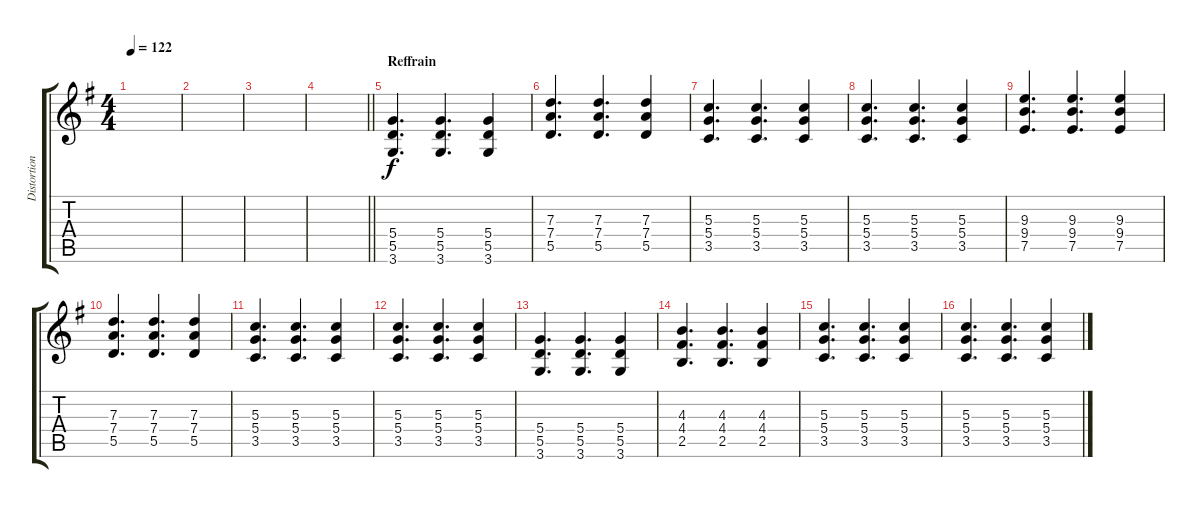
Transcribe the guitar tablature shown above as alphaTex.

\track ("Distortion guitar" "Distortion") {instrument distortionguitar}
\staff {score tabs}
\tuning (E4 B3 G3 D3 A2 E2) {hide}
\ts (4 4)
\tempo 122
\clef g2
\ks g
|
|
|
\barLineRight lightlight
|
\section ("" "Reffrain")
(5.4 5.5 3.6).4{d} (5.4 5.5 3.6).4{d} (5.4 5.5 3.6).4 |
(7.3 7.4 5.5).4{d} (7.3 7.4 5.5).4{d} (7.3 7.4 5.5).4 |
(5.3 5.4 3.5).4{d} (5.3 5.4 3.5).4{d} (5.3 5.4 3.5).4 |
(5.3 5.4 3.5).4{d} (5.3 5.4 3.5).4{d} (5.3 5.4 3.5).4 |
(9.3 9.4 7.5).4{d} (9.3 9.4 7.5).4{d} (9.3 9.4 7.5).4 |
(7.3 7.4 5.5).4{d} (7.3 7.4 5.5).4{d} (7.3 7.4 5.5).4 |
(5.3 5.4 3.5).4{d} (5.3 5.4 3.5).4{d} (5.3 5.4 3.5).4 |
(5.3 5.4 3.5).4{d} (5.3 5.4 3.5).4{d} (5.3 5.4 3.5).4 |
(5.4 5.5 3.6).4{d} (5.4 5.5 3.6).4{d} (5.4 5.5 3.6).4 |
(4.3 4.4 2.5).4{d} (4.3 4.4 2.5).4{d} (4.3 4.4 2.5).4 |
(5.3 5.4 3.5).4{d} (5.3 5.4 3.5).4{d} (5.3 5.4 3.5).4 |
(5.3 5.4 3.5).4{d} (5.3 5.4 3.5).4{d} (5.3 5.4 3.5).4
